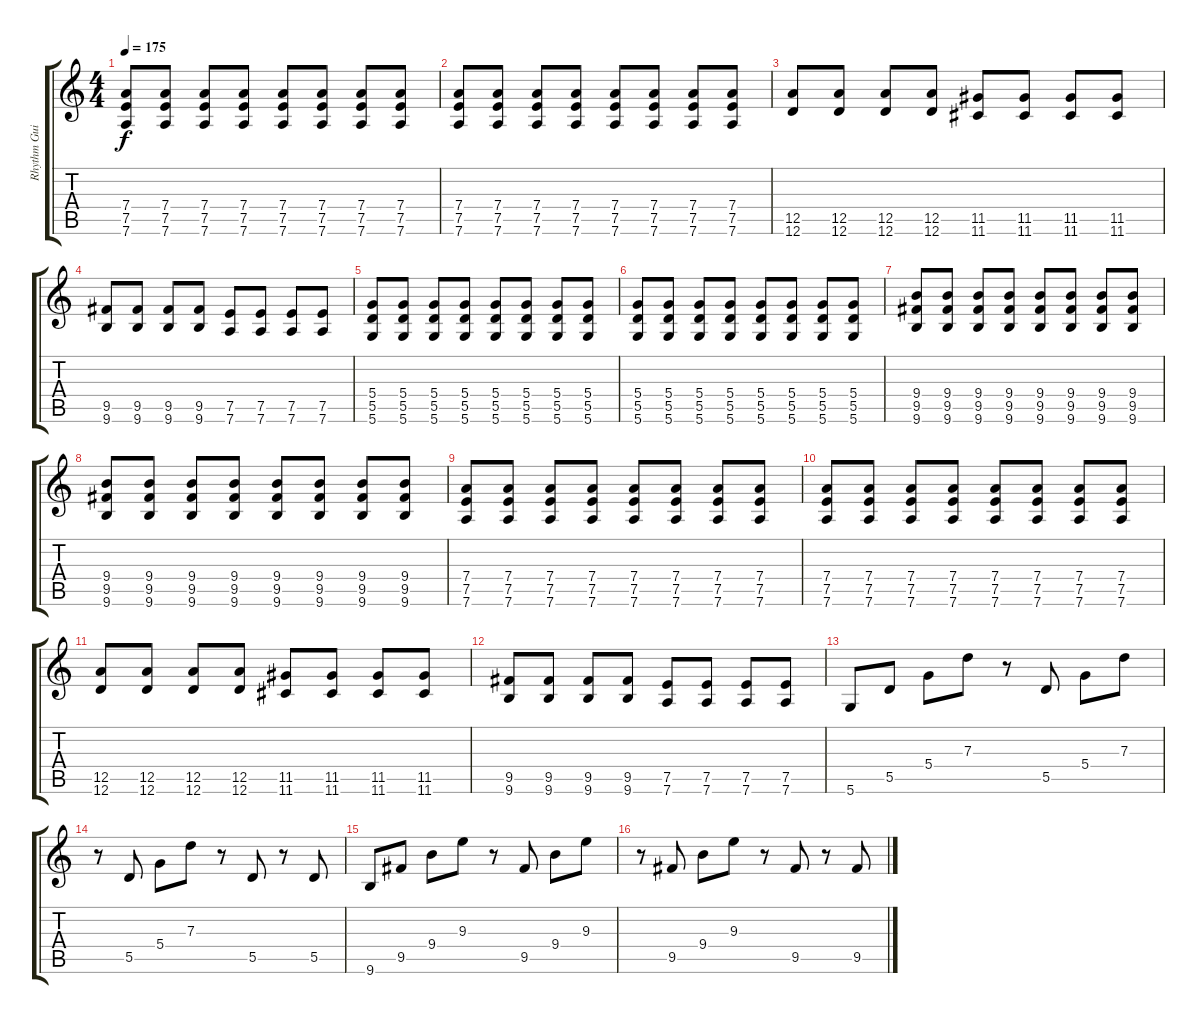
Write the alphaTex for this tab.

\track ("Rhythm Guitar [Dave McPherson]" "Rhythm Gui") {instrument distortionguitar}
\staff {score tabs}
\tuning (E4 B3 G3 D3 A2 D2) {hide}
\ts (4 4)
\tempo 175
\clef g2
\ks c
(7.4 7.5 7.6).8{dy f} (7.4 7.5 7.6).8 (7.4 7.5 7.6).8 (7.4 7.5 7.6).8 (7.4 7.5 7.6).8 (7.4 7.5 7.6).8 (7.4 7.5 7.6).8 (7.4 7.5 7.6).8 |
(7.4 7.5 7.6).8 (7.4 7.5 7.6).8 (7.4 7.5 7.6).8 (7.4 7.5 7.6).8 (7.4 7.5 7.6).8 (7.4 7.5 7.6).8 (7.4 7.5 7.6).8 (7.4 7.5 7.6).8 |
(12.5 12.6).8 (12.5 12.6).8 (12.5 12.6).8 (12.5 12.6).8 (11.5 11.6).8 (11.5 11.6).8 (11.5 11.6).8 (11.5 11.6).8 |
(9.5 9.6).8 (9.5 9.6).8 (9.5 9.6).8 (9.5 9.6).8 (7.5 7.6).8 (7.5 7.6).8 (7.5 7.6).8 (7.5 7.6).8 |
(5.4 5.5 5.6).8 (5.4 5.5 5.6).8 (5.4 5.5 5.6).8 (5.4 5.5 5.6).8 (5.4 5.5 5.6).8 (5.4 5.5 5.6).8 (5.4 5.5 5.6).8 (5.4 5.5 5.6).8 |
(5.4 5.5 5.6).8 (5.4 5.5 5.6).8 (5.4 5.5 5.6).8 (5.4 5.5 5.6).8 (5.4 5.5 5.6).8 (5.4 5.5 5.6).8 (5.4 5.5 5.6).8 (5.4 5.5 5.6).8 |
(9.4 9.5 9.6).8 (9.4 9.5 9.6).8 (9.4 9.5 9.6).8 (9.4 9.5 9.6).8 (9.4 9.5 9.6).8 (9.4 9.5 9.6).8 (9.4 9.5 9.6).8 (9.4 9.5 9.6).8 |
(9.4 9.5 9.6).8 (9.4 9.5 9.6).8 (9.4 9.5 9.6).8 (9.4 9.5 9.6).8 (9.4 9.5 9.6).8 (9.4 9.5 9.6).8 (9.4 9.5 9.6).8 (9.4 9.5 9.6).8 |
(7.4 7.5 7.6).8 (7.4 7.5 7.6).8 (7.4 7.5 7.6).8 (7.4 7.5 7.6).8 (7.4 7.5 7.6).8 (7.4 7.5 7.6).8 (7.4 7.5 7.6).8 (7.4 7.5 7.6).8 |
(7.4 7.5 7.6).8 (7.4 7.5 7.6).8 (7.4 7.5 7.6).8 (7.4 7.5 7.6).8 (7.4 7.5 7.6).8 (7.4 7.5 7.6).8 (7.4 7.5 7.6).8 (7.4 7.5 7.6).8 |
(12.5 12.6).8 (12.5 12.6).8 (12.5 12.6).8 (12.5 12.6).8 (11.5 11.6).8 (11.5 11.6).8 (11.5 11.6).8 (11.5 11.6).8 |
(9.5 9.6).8 (9.5 9.6).8 (9.5 9.6).8 (9.5 9.6).8 (7.5 7.6).8 (7.5 7.6).8 (7.5 7.6).8 (7.5 7.6).8 |
5.6.8{volume 11 instrument electricguitarclean} 5.5.8 5.4.8 7.3.8 r.8 5.5.8 5.4.8 7.3.8 |
r.8 5.5.8 5.4.8 7.3.8 r.8 5.5.8 r.8 5.5.8 |
9.6.8 9.5.8 9.4.8 9.3.8 r.8 9.5.8 9.4.8 9.3.8 |
r.8 9.5.8 9.4.8 9.3.8 r.8 9.5.8 r.8 9.5.8
